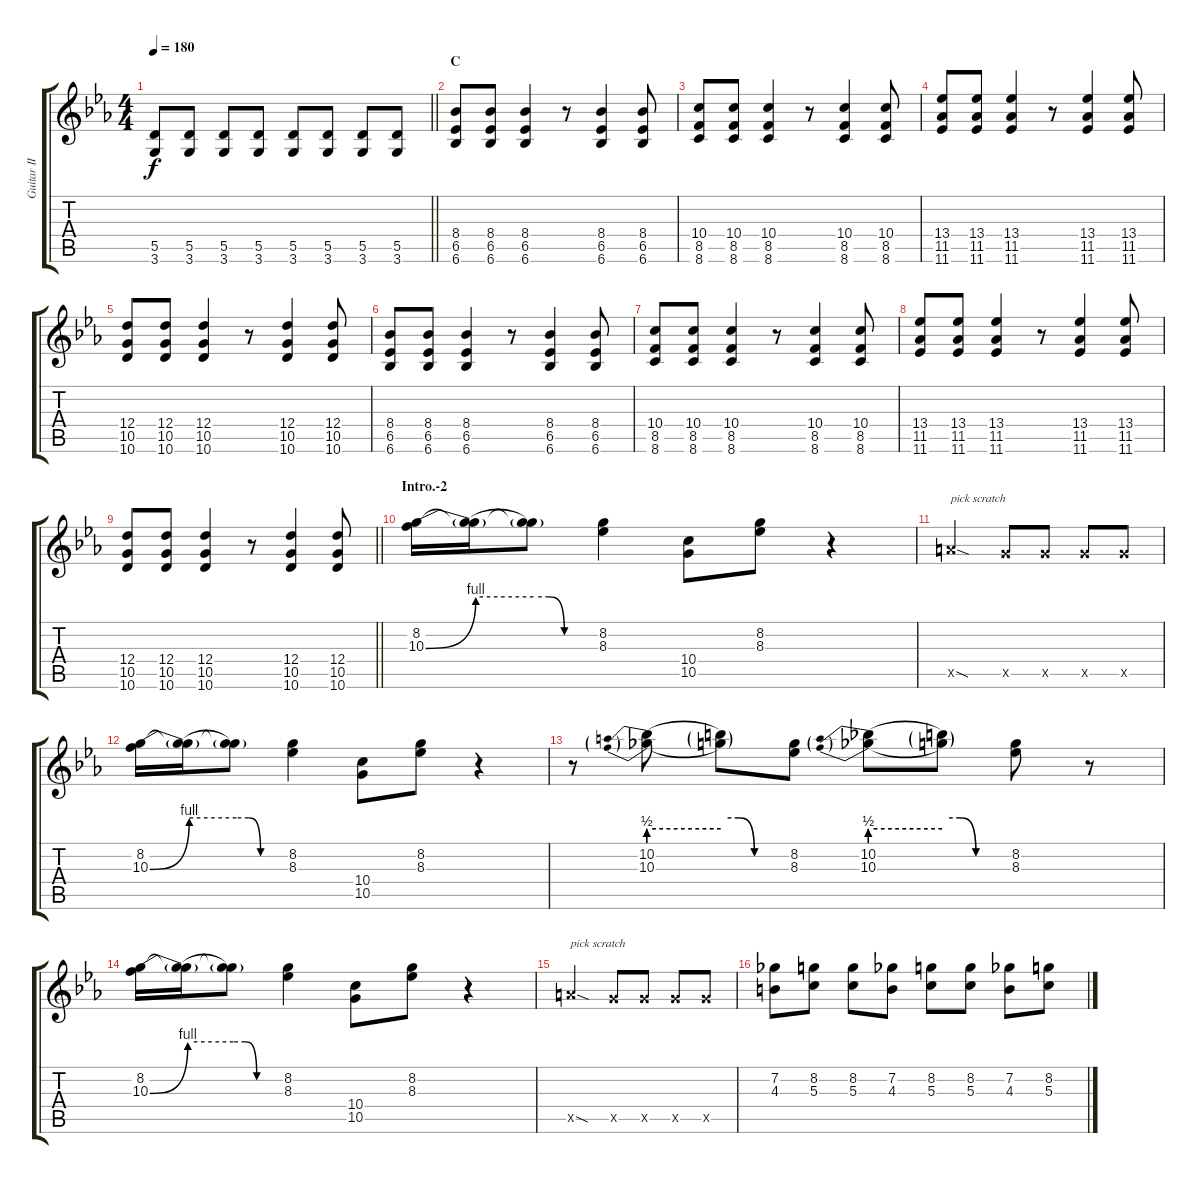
\track ("Guitar II" "Guitar II") {instrument overdrivenguitar}
\staff {score tabs}
\tuning (E4 B3 G3 D3 A2 E2) {hide}
\ts (4 4)
\tempo 180
\clef g2
\barLineRight lightlight
\ks cminor
(5.5 3.6).8{dy f} (5.5 3.6).8 (5.5 3.6).8 (5.5 3.6).8 (5.5 3.6).8 (5.5 3.6).8 (5.5 3.6).8 (5.5 3.6).8 |
\section ("" "C")
(8.4 6.5 6.6).8 (8.4 6.5 6.6).8 (8.4 6.5 6.6).4 r.8 (8.4 6.5 6.6).4 (8.4 6.5 6.6).8 |
(10.4 8.5 8.6).8 (10.4 8.5 8.6).8 (10.4 8.5 8.6).4 r.8 (10.4 8.5 8.6).4 (10.4 8.5 8.6).8 |
(13.4 11.5 11.6).8 (13.4 11.5 11.6).8 (13.4 11.5 11.6).4 r.8 (13.4 11.5 11.6).4 (13.4 11.5 11.6).8 |
(12.4 10.5 10.6).8 (12.4 10.5 10.6).8 (12.4 10.5 10.6).4 r.8 (12.4 10.5 10.6).4 (12.4 10.5 10.6).8 |
(8.4 6.5 6.6).8 (8.4 6.5 6.6).8 (8.4 6.5 6.6).4 r.8 (8.4 6.5 6.6).4 (8.4 6.5 6.6).8 |
(10.4 8.5 8.6).8 (10.4 8.5 8.6).8 (10.4 8.5 8.6).4 r.8 (10.4 8.5 8.6).4 (10.4 8.5 8.6).8 |
(13.4 11.5 11.6).8 (13.4 11.5 11.6).8 (13.4 11.5 11.6).4 r.8 (13.4 11.5 11.6).4 (13.4 11.5 11.6).8 |
\barLineRight lightlight
(12.4 10.5 10.6).8 (12.4 10.5 10.6).8 (12.4 10.5 10.6).4 r.8 (12.4 10.5 10.6).4 (12.4 10.5 10.6).8 |
\section ("" "Intro.-2")
(8.2 10.3{be (bend 0 0 60 4)}).16{volume 9} (8.2{t} 10.3{be (hold 0 4 60 4) t}).16 (8.2{t} 10.3{be (custom 0 4 15 4 30 0 60 0) t}).8 (8.2 8.3).4 (10.4 10.5).8 (8.2 8.3).8 r.4 |
12.5{sod x}.2{txt "pick scratch"} 10.5{x}.8 10.5{x}.8 10.5{x}.8 10.5{x}.8 |
(8.2 10.3{be (bend 0 0 60 4)}).16 (8.2{t} 10.3{be (hold 0 4 60 4) t}).16 (8.2{t} 10.3{be (custom 0 4 15 4 30 0 60 0) t}).8 (8.2 8.3).4 (10.4 10.5).8 (8.2 8.3).8 r.4 |
r.8 (10.2{be (prebend 0 2 60 2)} 10.3{be (prebend 0 2 60 2)}).8 (10.2{be (custom 0 4 15 4 30 0 60 0) t} 10.3{be (custom 0 4 15 4 30 0 60 0) t}).8 (8.2 8.3).8 (10.2{be (prebend 0 2 60 2)} 10.3{be (prebend 0 2 60 2)}).8 (10.2{be (custom 0 4 15 4 30 0 60 0) t} 10.3{be (custom 0 4 15 4 30 0 60 0) t}).8 (8.2 8.3).8 r.8 |
(8.2 10.3{be (bend 0 0 60 4)}).16 (8.2{t} 10.3{be (hold 0 4 60 4) t}).16 (8.2{t} 10.3{be (custom 0 4 15 4 30 0 60 0) t}).8 (8.2 8.3).4 (10.4 10.5).8 (8.2 8.3).8 r.4 |
12.5{sod x}.2{txt "pick scratch" volume 11} 10.5{x}.8 10.5{x}.8 10.5{x}.8 10.5{x}.8 |
(7.2 4.3).8 (8.2 5.3).8 (8.2 5.3).8 (7.2 4.3).8 (8.2 5.3).8 (8.2 5.3).8 (7.2 4.3).8 (8.2 5.3).8
